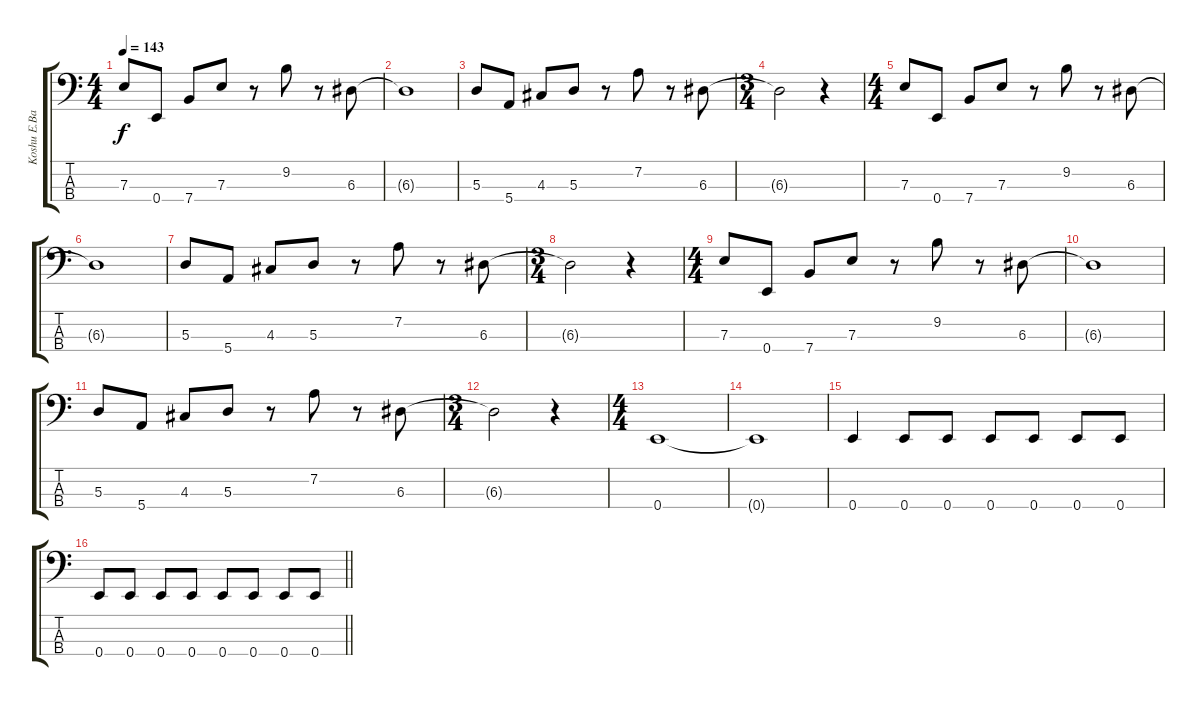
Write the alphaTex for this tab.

\track ("Koshu E.Bass" "Koshu E.Ba") {instrument electricbassfinger}
\staff {score tabs}
\tuning (G2 D2 A1 E1) {hide}
\ts (4 4)
\tempo 143
\clef f4
\ks c
7.3.8{dy f} 0.4.8 7.4.8 7.3.8 r.8 9.2.8 r.8 6.3.8 |
6.3{t}.1 |
5.3.8 5.4.8 4.3.8 5.3.8 r.8 7.2.8 r.8 6.3.8 |
\ts (3 4)
6.3{t}.2 r.4 |
\ts (4 4)
7.3.8 0.4.8 7.4.8 7.3.8 r.8 9.2.8 r.8 6.3.8 |
6.3{t}.1 |
5.3.8 5.4.8 4.3.8 5.3.8 r.8 7.2.8 r.8 6.3.8 |
\ts (3 4)
6.3{t}.2 r.4 |
\ts (4 4)
7.3.8 0.4.8 7.4.8 7.3.8 r.8 9.2.8 r.8 6.3.8 |
6.3{t}.1 |
5.3.8 5.4.8 4.3.8 5.3.8 r.8 7.2.8 r.8 6.3.8 |
\ts (3 4)
6.3{t}.2 r.4 |
\ts (4 4)
0.4.1 |
0.4{t}.1 |
0.4.4 0.4.8 0.4.8 0.4.8 0.4.8 0.4.8 0.4.8 |
\barLineRight lightlight
0.4.8 0.4.8 0.4.8 0.4.8 0.4.8 0.4.8 0.4.8 0.4.8
